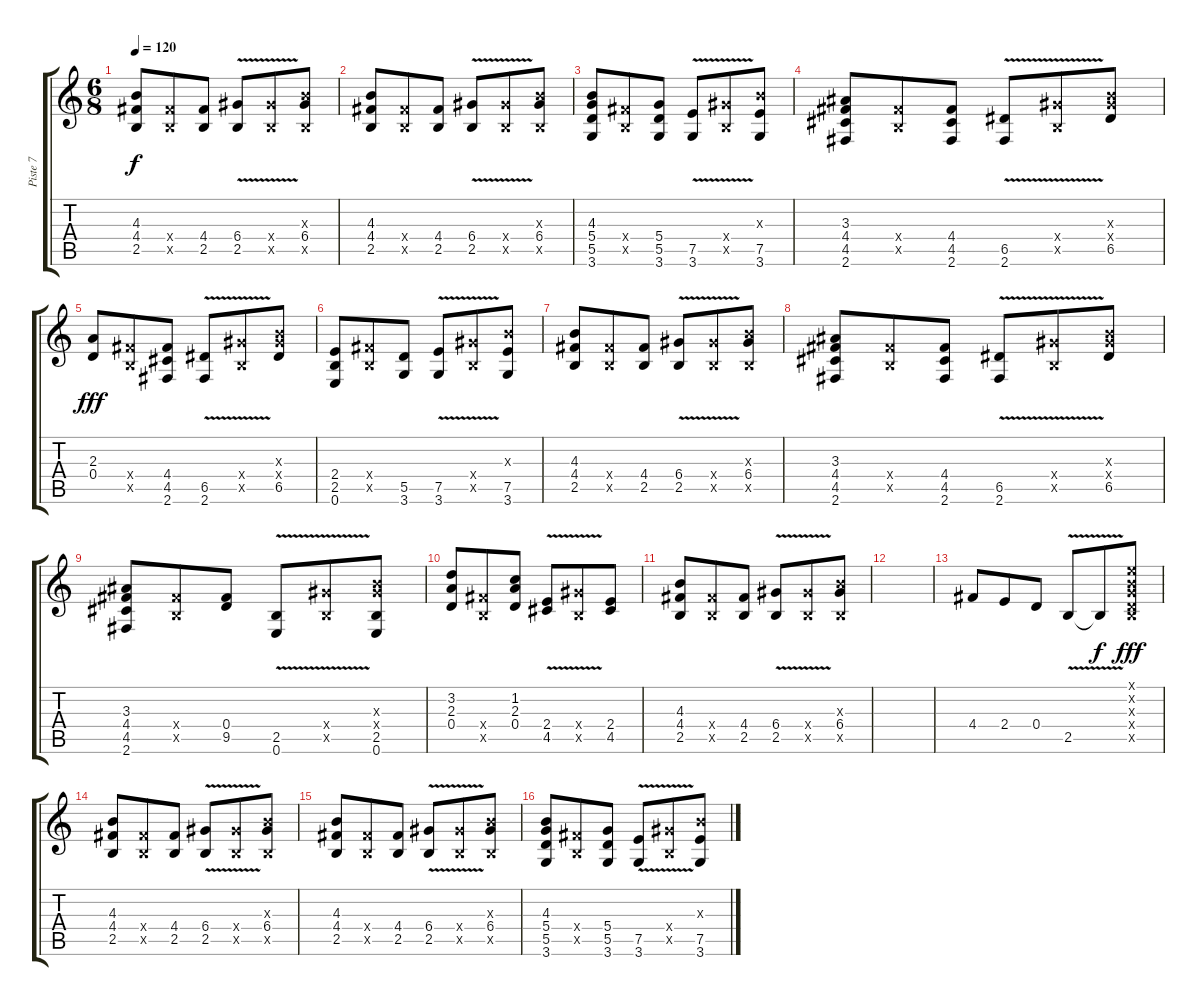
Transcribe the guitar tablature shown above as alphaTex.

\track ("Piste 7" "Piste 7") {instrument electricguitarmuted}
\staff {score tabs}
\tuning (E4 B3 G3 D3 A2 E2) {hide}
\ts (6 8)
\tempo 120
\clef g2
\ks c
(4.3 4.4 2.5).8{dy f} (4.4{x} 2.5{x}).8 (4.4 2.5).8 (6.4{v} 2.5{v}).8 (6.4{v x} 2.5{v x}).8 (4.3{x} 6.4 2.5{x}).8 |
(4.3 4.4 2.5).8 (4.4{x} 2.5{x}).8 (4.4 2.5).8 (6.4{v} 2.5{v}).8 (6.4{v x} 2.5{v x}).8 (4.3{x} 6.4 2.5{x}).8 |
(4.3 5.4 5.5 3.6).8 (4.4{x} 2.5{x}).8 (5.4 5.5 3.6).8 (7.5{v} 3.6{v}).8 (6.4{v x} 2.5{v x}).8 (4.3{x} 7.5 3.6).8 |
(3.3 4.4 4.5 2.6).8 (4.4{x} 2.5{x}).8 (4.4 4.5 2.6).8 (6.5{v} 2.6{v}).8 (6.4{v x} 2.5{v x}).8 (4.3{x} 6.4{x} 6.5).8 |
(2.3 0.4).8{dy fff} (4.4{x} 2.5{x}).8 (4.4 4.5 2.6).8 (6.5{v} 2.6{v}).8 (6.4{v x} 2.5{v x}).8 (4.3{x} 6.4{x} 6.5).8 |
(2.4 2.5 0.6).8 (4.4{x} 2.5{x}).8 (5.5 3.6).8 (7.5{v} 3.6{v}).8 (6.4{v x} 2.5{v x}).8 (4.3{x} 7.5 3.6).8 |
(4.3 4.4 2.5).8 (4.4{x} 2.5{x}).8 (4.4 2.5).8 (6.4{v} 2.5{v}).8 (6.4{v x} 2.5{v x}).8 (4.3{x} 6.4 2.5{x}).8 |
(3.3 4.4 4.5 2.6).8 (4.4{x} 2.5{x}).8 (4.4 4.5 2.6).8 (6.5{v} 2.6{v}).8 (6.4{v x} 2.5{v x}).8 (4.3{x} 6.4{x} 6.5).8 |
(3.3 4.4 4.5 2.6).8 (4.4{x} 2.5{x}).8 (0.4 9.5).8 (2.5{v} 0.6{v}).8 (6.4{v x} 2.5{v x}).8 (4.3{x} 6.4{x} 2.5 0.6).8 |
(3.2 2.3 0.4).8 (4.4{x} 2.5{x}).8 (1.2 2.3 0.4).8 (2.4{v} 4.5{v}).8 (6.4{v x} 2.5{v x}).8 (2.4 4.5).8 |
(4.3 4.4 2.5).8 (4.4{x} 2.5{x}).8 (4.4 2.5).8 (6.4{v} 2.5{v}).8 (6.4{v x} 2.5{v x}).8 (4.3{x} 6.4 2.5{x}).8 |
|
4.4.8 2.4.8 0.4.8 2.5{v}.8 2.5{v t}.8{dy f} (0.1{x} 0.2{x} 0.3{x} 0.4{x} 2.5{x}).8{dy fff} |
(4.3 4.4 2.5).8 (4.4{x} 2.5{x}).8 (4.4 2.5).8 (6.4{v} 2.5{v}).8 (6.4{v x} 2.5{v x}).8 (4.3{x} 6.4 2.5{x}).8 |
(4.3 4.4 2.5).8 (4.4{x} 2.5{x}).8 (4.4 2.5).8 (6.4{v} 2.5{v}).8 (6.4{v x} 2.5{v x}).8 (4.3{x} 6.4 2.5{x}).8 |
(4.3 5.4 5.5 3.6).8 (4.4{x} 2.5{x}).8 (5.4 5.5 3.6).8 (7.5{v} 3.6{v}).8 (6.4{v x} 2.5{v x}).8 (4.3{x} 7.5 3.6).8
